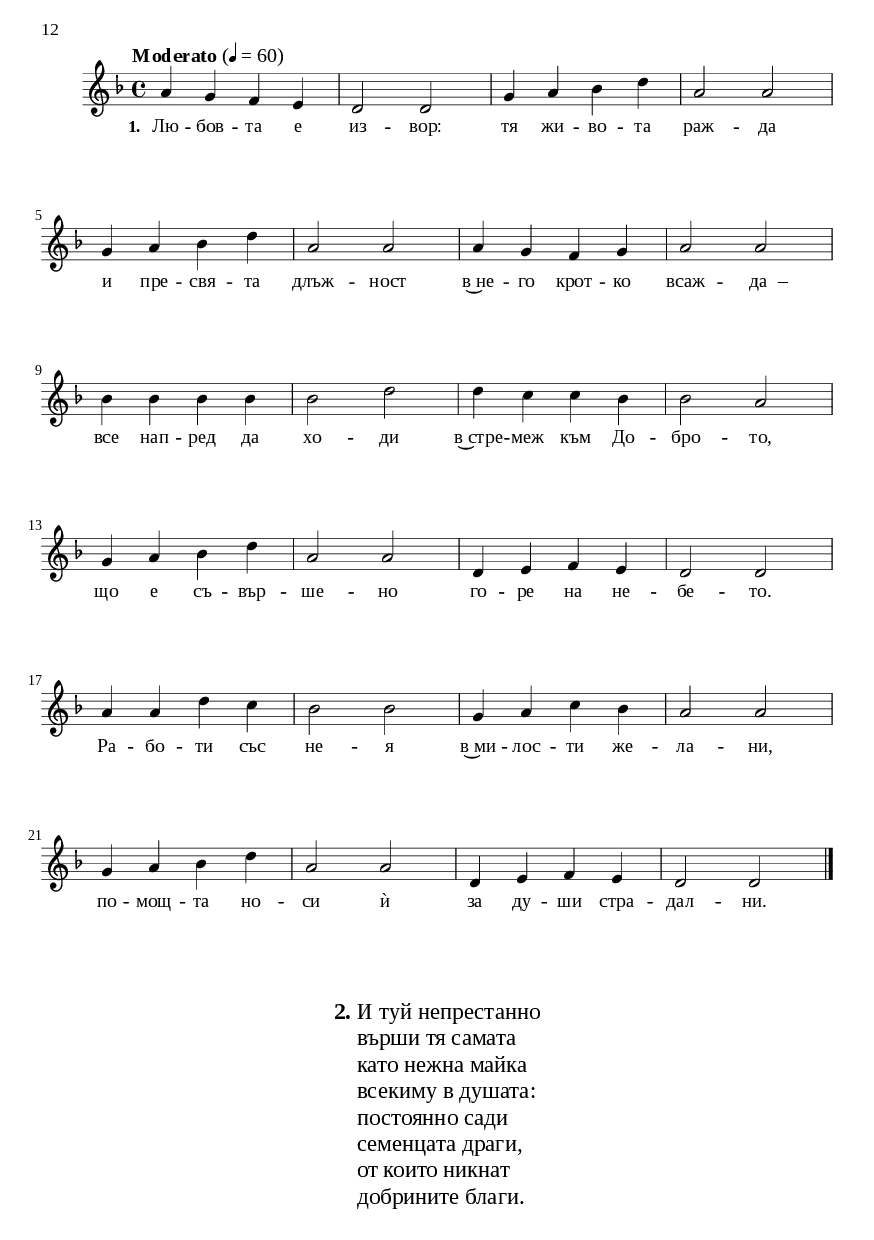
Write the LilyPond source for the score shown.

\version "2.24.4"

% include paper part and global functions
\include "include/globals.ily"

\bookpart {
  \label #'ref026
  \tocItem \markup "Любовта е извор"
  \include "include/bookpart-paper.ily"
  \paper {
      print-first-page-number = ##t
      bookpart-level-page-numbering = ##t
  print-page-number = ##t
      first-page-number = #12
}
\score {
    \include "include/score-layout.ily"

    \new Voice \absolute {
      \clef treble
      \key d \minor
      \time 4/4
      \tempoFunc "Moderato" 4 "60"
      \autoBeamOff
      a'4 g' f' e'| d'2 d'2| g'4 a' bes' d''| a'2 a'2 | \break
      g'4 a' bes' d''| a'2 a'2 | a'4 g'4 f'4 g'4 a'2 a'2| \break
      bes'4 bes'4 bes'4 bes'4 | bes'2 d''2 | d''4 c''4 c''4 bes'4 bes'2 a'2 | \break
      g'4 a'4 bes'4 d''4 | a'2 a'2 | d'4 e'4 f'4 e'4 | d'2 d'2 | \break
      a'4 a'4 d''4 c''4 | bes'2 bes'2 | g'4 a'4 c''4 bes'4 | a'2 a'2 | \break
      g'4 a'4 bes'4 d''4 | a'2 a'2 | d'4 e'4 f'4 e'4 | d'2 d'2 | \bar "|." \break
    }

    \addlyrics {
      \set stanza = "1. " Лю -- бов -- та е из -- вор: тя жи -- во -- та раж -- да
      и пре -- свя -- та длъж -- ност в~не -- го крот -- ко всаж -- "   да  –"
      все нап -- ред да хо -- ди в~стре -- меж към До -- бро -- то,
      що е съ -- вър -- ше -- но го -- ре на не -- бе -- то.
      Ра -- бо -- ти със не -- я в~ми -- лос -- ти же -- ла -- ни,
      по -- мощ -- та но -- си ѝ за ду -- ши стра -- дал -- ни.
    }

    \header {
      title = \titleFunc #'ref_desc_2 "Любовта е извор" "Ljubovta e izvor"
    }

    \midi{}

  } % score

  \markup \abs-fontsize #11 \override #`(baseline-skip . ,bgCoupletBaselineSkip){
    \fill-line {
      \column {
        \line {
          \bold "2."
          \column {
            "И туй непрестанно"
            "върши тя самата"
            "като нежна майка"
            "всекиму в душата:"
            "постоянно сади"
            "семенцата драги,"
            "от които никнат"
            "добрините благи."
          }
        }

      }
    }
  }

  \markup \abs-fontsize #11 \override #`(baseline-skip . ,bgCoupletBaselineSkip){


    \fill-line {
      \column {
        \line{ \italic"    Припев:"}
        %\vspace #0.3
        \line {
          "   "
          \column {
            "Работи със нея"
            "в милости желани,"
            "помощта носи ѝ"
            "за души страдални."
          }
        }
        \vspace #1
        \line {
          \bold "3."
          \column {
            "Таз велика тайна"
            "кой добре разбира,"
            "свойта душа мила"
            "сутрина разкрива"
            "както кринът бели"
            "на роса небесна"
            "и на слънчевата"
            "светлина чудесна."
          }
        }
        \vspace #1
        \line {
          \bold " "
          \column {
            \italic "  Припев ..."
          }
        }
        \vspace #0.5
        \line {
          \bold "4."
          \column {
            "Слънцето, което"
            "оживотворява"
            "овреме човека,"
            "топло озарява,"
            "буди и възраства"
            "в него семенцата"
            "и му пълни тайно"
            "с добрини душата."

          }
        }
        \vspace #1
        \line {
          \bold " "
          \column {
            \italic"  Припев ..."
          }
        }
        \vspace #0.5
        \line {
          \bold "5."
          \column {
            "Плодове тъй сладки,"
            "в Любовта узрели,"
            "най-блажен ще бъде"
            "тоз, който ви вкуси."
            "В жилища небесни"
            "вечно ще живее,"
            "пред престола Божи"
            "песни ще да пее."
          }
        }
        \vspace #1
        \line {
          \bold " "
          \column {
            \italic"  Припев ..."
          }
        }
      }
    }
  }







} % bookpart
